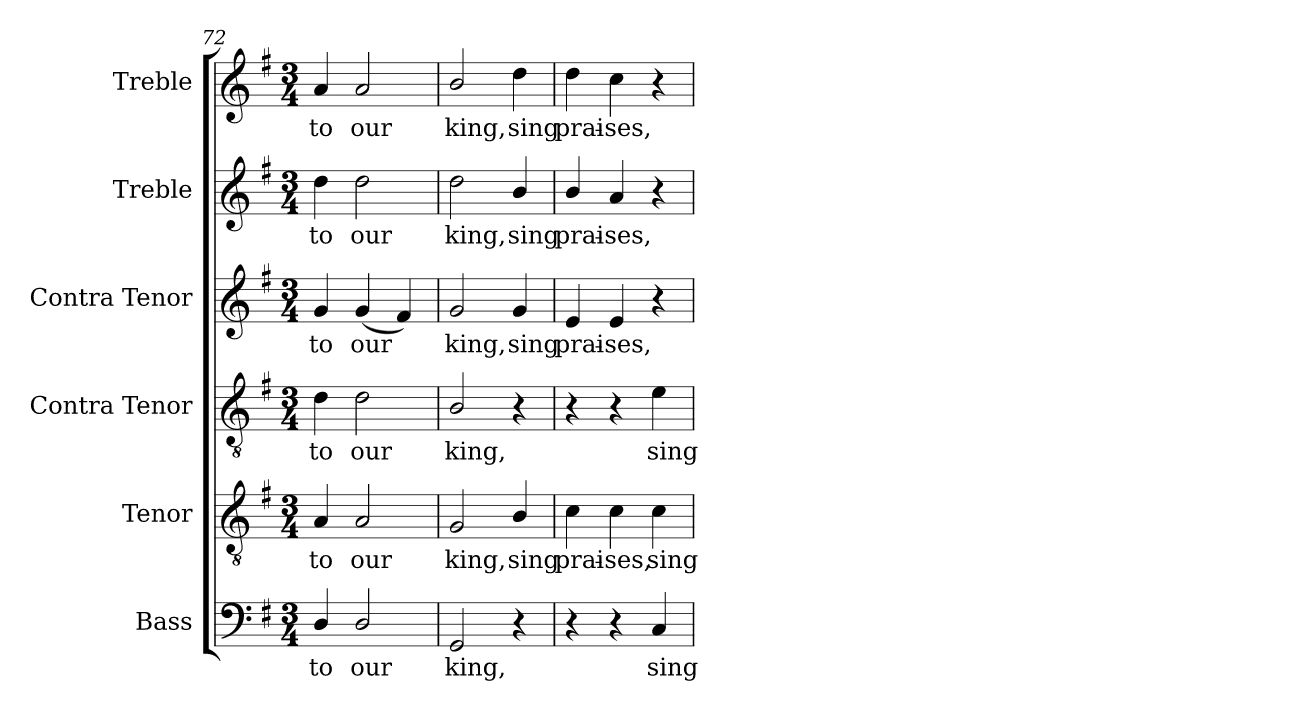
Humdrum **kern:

**kern	**text	**kern	**text	**kern	**text	**kern	**text	**kern	**text	**kern	**text
*part6	*part6	*part5	*part5	*part4	*part4	*part3	*part3	*part2	*part2	*part1	*part1
*staff6	*staff6	*staff5	*staff5	*staff4	*staff4	*staff3	*staff3	*staff2	*staff2	*staff1	*staff1
*I"Bass	*	*I"Tenor	*	*I"Contra Tenor	*	*I"Contra Tenor	*	*I"Treble	*	*I"Treble	*
*I'B.	*	*I'T.	*	*	*	*	*	*	*	*	*
*clefF4	*	*clefGv2	*	*clefGv2	*	*clefG2	*	*clefG2	*	*clefG2	*
*	*	*ITrd7c12	*	*ITrd7c12	*	*	*	*	*	*	*
*k[f#]	*	*k[f#]	*	*k[f#]	*	*k[f#]	*	*k[f#]	*	*k[f#]	*
*G:	*	*G:	*	*G:	*	*G:	*	*G:	*	*G:	*
*M3/4	*	*M3/4	*	*M3/4	*	*M3/4	*	*M3/4	*	*M3/4	*
=72	=72	=72	=72	=72	=72	=72	=72	=72	=72	=72	=72
!	!LO:LY:b:color=#000000	!	!	!	!	!	!	!	!	!	!
!	!	!	!LO:LY:b:color=#000000	!	!	!	!	!	!	!	!
!	!	!	!	!	!LO:LY:b:color=#000000	!	!	!	!	!	!
!	!	!	!	!	!	!	!LO:LY:b:color=#000000	!	!	!	!
!	!	!	!	!	!	!	!	!	!LO:LY:b:color=#000000	!	!
!	!	!	!	!	!	!	!	!	!	!	!LO:LY:b:color=#000000
4Di/	-to	4AAi/	-to	4Di\	-to	4gi/	-to	4ddi\	-to	4ai/	-to
!	!LO:LY:b:color=#000000	!	!	!	!	!	!	!	!	!	!
!	!	!	!LO:LY:b:color=#000000	!	!	!	!	!	!	!	!
!	!	!	!	!	!LO:LY:b:color=#000000	!	!	!	!	!	!
!	!	!	!	!	!	!	!LO:LY:b:color=#000000	!	!	!	!
!	!	!	!	!	!	!	!	!	!LO:LY:b:color=#000000	!	!
!	!	!	!	!	!	!	!	!	!	!	!LO:LY:b:color=#000000
2Di/	our	2AAi/	our	2Di\	our	(4gi/	our	2ddi\	our	2ai/	our
.	.	.	.	.	.	4f#i/)	.	.	.	.	.
=73	=73	=73	=73	=73	=73	=73	=73	=73	=73	=73	=73
!	!LO:LY:b:color=#000000	!	!	!	!	!	!	!	!	!	!
!	!	!	!LO:LY:b:color=#000000	!	!	!	!	!	!	!	!
!	!	!	!	!	!LO:LY:b:color=#000000	!	!	!	!	!	!
!	!	!	!	!	!	!	!LO:LY:b:color=#000000	!	!	!	!
!	!	!	!	!	!	!	!	!	!LO:LY:b:color=#000000	!	!
!	!	!	!	!	!	!	!	!	!	!	!LO:LY:b:color=#000000
2GGi/	king,	2GGi/	king,	2BBi/	king,	2gi/	king,	2ddi\	king,	2bi/	king,
!	!	!	!LO:LY:b:color=#000000	!	!	!	!	!	!	!	!
!	!	!	!	!	!	!	!LO:LY:b:color=#000000	!	!	!	!
!	!	!	!	!	!	!	!	!	!LO:LY:b:color=#000000	!	!
!	!	!	!	!	!	!	!	!	!	!	!LO:LY:b:color=#000000
4r	.	4BBi/	sing	4r	.	4gi/	sing	4bi/	sing	4ddi\	sing
=74	=74	=74	=74	=74	=74	=74	=74	=74	=74	=74	=74
!	!	!	!LO:LY:b:color=#000000	!	!	!	!	!	!	!	!
!	!	!	!	!	!	!	!LO:LY:b:color=#000000	!	!	!	!
!	!	!	!	!	!	!	!	!	!LO:LY:b:color=#000000	!	!
!	!	!	!	!	!	!	!	!	!	!	!LO:LY:b:color=#000000
4r	.	4Ci\	prai-	4r	.	4ei/	prai-	4bi/	prai-	4ddi\	prai-
!	!	!	!LO:LY:b:color=#000000	!	!	!	!	!	!	!	!
!	!	!	!	!	!	!	!LO:LY:b:color=#000000	!	!	!	!
!	!	!	!	!	!	!	!	!	!LO:LY:b:color=#000000	!	!
!	!	!	!	!	!	!	!	!	!	!	!LO:LY:b:color=#000000
4r	.	4Ci\	-ses,	4r	.	4ei/	-ses,	4ai/	-ses,	4cci\	-ses,
!	!LO:LY:b:color=#000000	!	!	!	!	!	!	!	!	!	!
!	!	!	!LO:LY:b:color=#000000	!	!	!	!	!	!	!	!
!	!	!	!	!	!LO:LY:b:color=#000000	!	!	!	!	!	!
4Ci/	sing	4Ci\	sing	4Ei\	sing	4r	.	4r	.	4r	.
=	=	=	=	=	=	=	=	=	=	=	=
*-	*-	*-	*-	*-	*-	*-	*-	*-	*-	*-	*-
